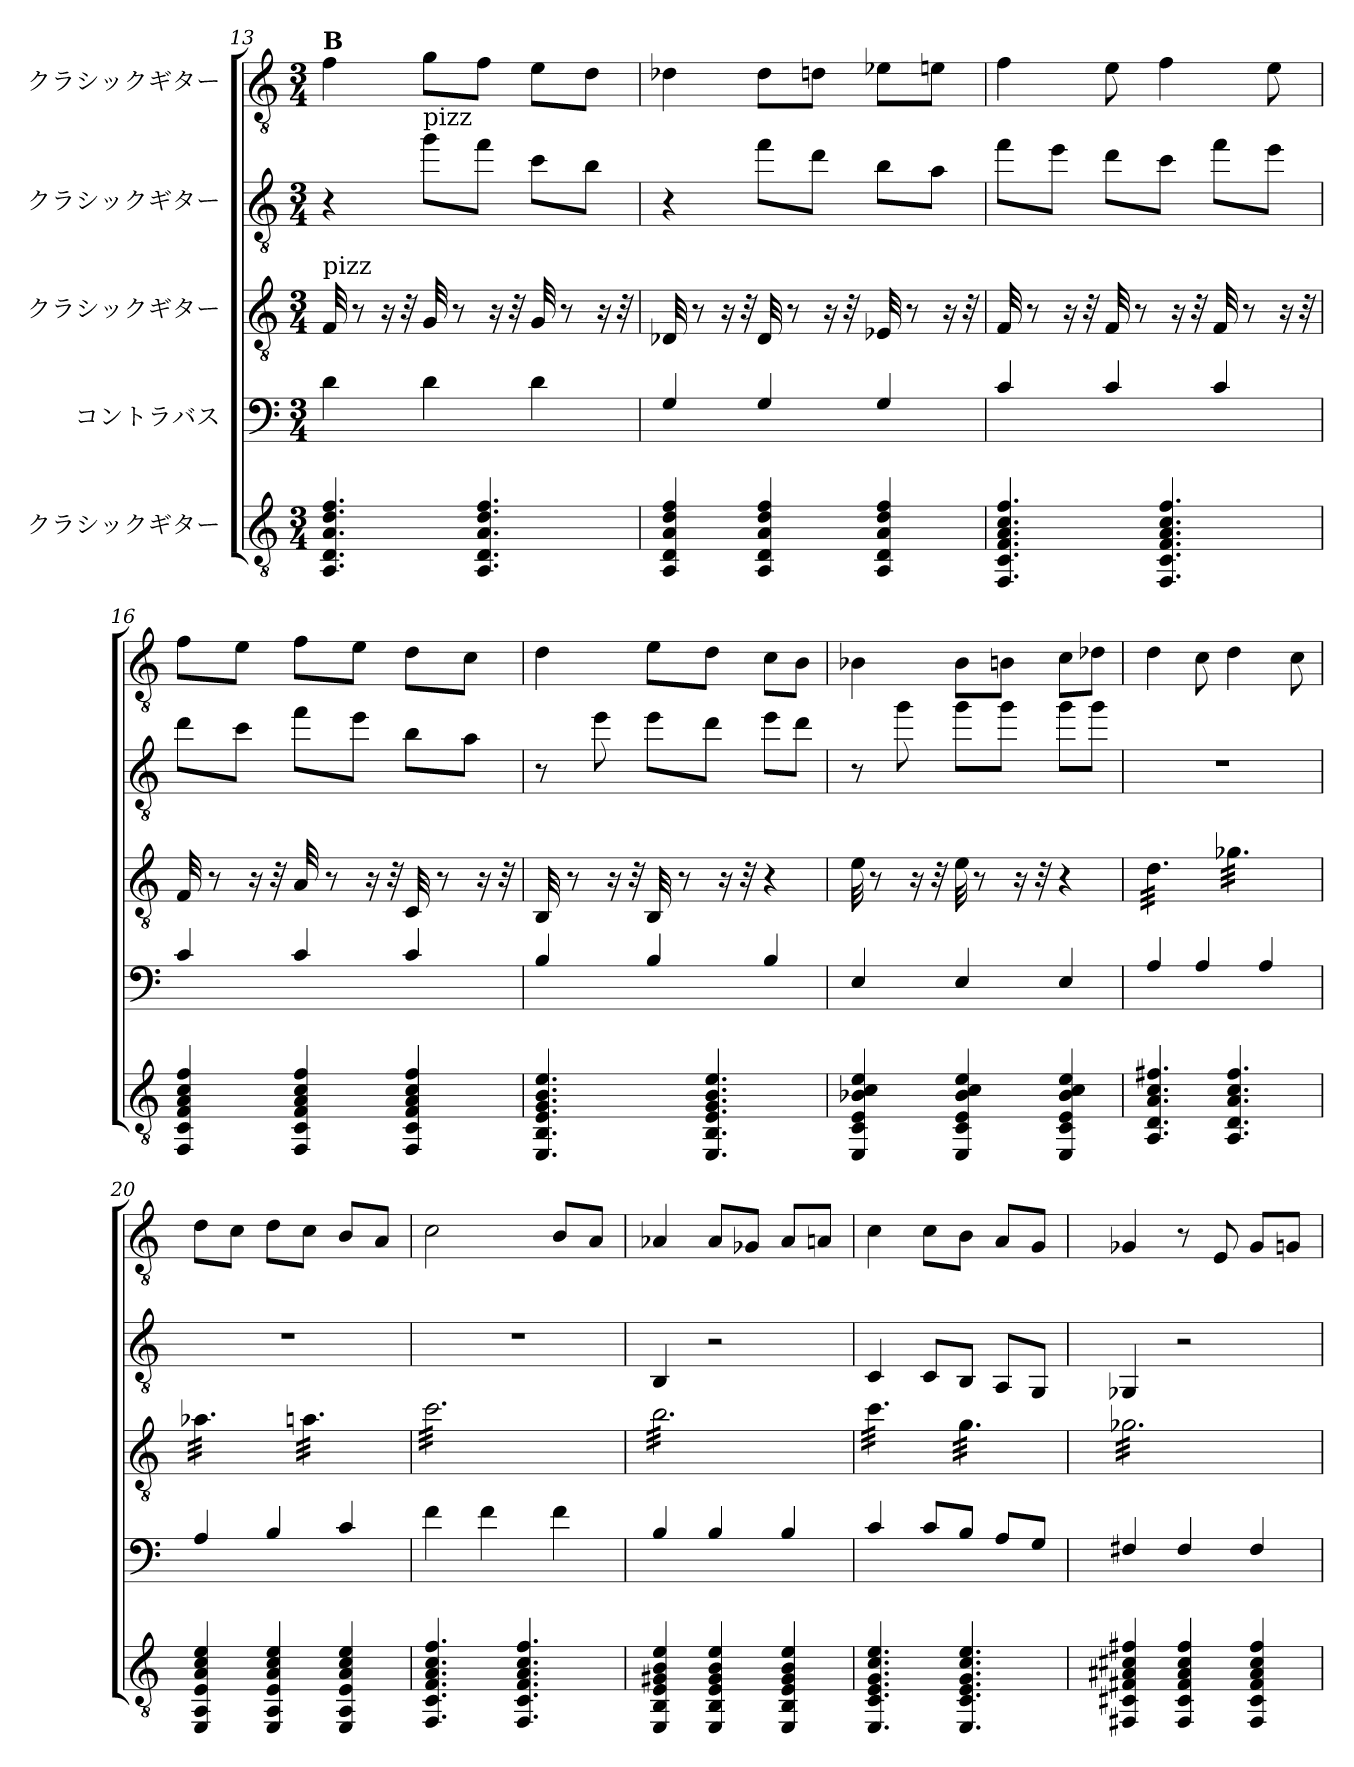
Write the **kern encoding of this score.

**kern	**kern	**kern	**kern	**kern
*part5	*part4	*part3	*part2	*part1
*staff5	*staff4	*staff3	*staff2	*staff1
*I"クラシックギター	*I"コントラバス	*I"クラシックギター	*I"クラシックギター	*I"クラシックギター
!!LO:LB:g=z
*clefGv2	*clefF4	*clefGv2	*clefGv2	*clefGv2
*	*ITrd7c12	*	*	*
*k[]	*k[]	*k[]	*k[]	*k[]
*M3/4	*M3/4	*M3/4	*M3/4	*M3/4
=13	=13	=13	=13	=13
!	!	!	!	!LO:TX:a:B:t=B
!	!	!LO:TX:a:t=pizz	!	!
4.AA/ 4.D/ 4.A/ 4.d/ 4.f/	4D\	32F/	4r	4f\
.	.	8r	.	.
.	.	16r	.	.
.	.	32r	.	.
!	!	!	!LO:TX:a:t=pizz	!
.	4D\	32G/	8gg\L	8g\L
.	.	8r	.	.
4.AA/ 4.D/ 4.A/ 4.d/ 4.f/	.	.	8ff\J	8f\J
.	.	16r	.	.
.	.	32r	.	.
.	4D\	32G/	8cc\L	8e\L
.	.	8r	.	.
.	.	.	8b\J	8d\J
.	.	16r	.	.
.	.	32r	.	.
=14	=14	=14	=14	=14
4AA/ 4D/ 4A/ 4d/ 4f/	4GG/	32D-X/	4r	4d-X\
.	.	8r	.	.
.	.	16r	.	.
.	.	32r	.	.
4AA/ 4D/ 4A/ 4d/ 4f/	4GG/	32D-/	8ff\L	8d-\L
.	.	8r	.	.
.	.	.	8dd\J	8dn\J
.	.	16r	.	.
.	.	32r	.	.
4AA/ 4D/ 4A/ 4d/ 4f/	4GG/	32E-X/	8b\L	8e-X\L
.	.	8r	.	.
.	.	.	8a\J	8en\J
.	.	16r	.	.
.	.	32r	.	.
=15	=15	=15	=15	=15
4.FF/ 4.C/ 4.F/ 4.A/ 4.c/ 4.f/	4C/	32F/	8ff\L	4f\
.	.	8r	.	.
.	.	.	8ee\J	.
.	.	16r	.	.
.	.	32r	.	.
.	4C/	32F/	8dd\L	8e\
.	.	8r	.	.
4.FF/ 4.C/ 4.F/ 4.A/ 4.c/ 4.f/	.	.	8cc\J	4f\
.	.	16r	.	.
.	.	32r	.	.
.	4C/	32F/	8ff\L	.
.	.	8r	.	.
.	.	.	8ee\J	8e\
.	.	16r	.	.
.	.	32r	.	.
!!LO:PB:g=z
=16	=16	=16	=16	=16
4FF/ 4C/ 4F/ 4A/ 4c/ 4f/	4C/	32F/	8dd\L	8f\L
.	.	8r	.	.
.	.	.	8cc\J	8e\J
.	.	16r	.	.
.	.	32r	.	.
4FF/ 4C/ 4F/ 4A/ 4c/ 4f/	4C/	32A/	8ff\L	8f\L
.	.	8r	.	.
.	.	.	8ee\J	8e\J
.	.	16r	.	.
.	.	32r	.	.
4FF/ 4C/ 4F/ 4A/ 4c/ 4f/	4C/	32C/	8b\L	8d\L
.	.	8r	.	.
.	.	.	8a\J	8c\J
.	.	16r	.	.
.	.	32r	.	.
=17	=17	=17	=17	=17
4.EE/ 4.BB/ 4.E/ 4.G/ 4.B/ 4.e/	4BB/	32BB/	8r	4d\
.	.	8r	.	.
.	.	.	8ee\	.
.	.	16r	.	.
.	.	32r	.	.
.	4BB/	32BB/	8ee\L	8e\L
.	.	8r	.	.
4.EE/ 4.BB/ 4.E/ 4.G/ 4.B/ 4.e/	.	.	8dd\J	8d\J
.	.	16r	.	.
.	.	32r	.	.
.	4BB/	4r	8ee\L	8c\L
.	.	.	8dd\J	8B\J
=18	=18	=18	=18	=18
4EE/ 4C/ 4E/ 4B-X/ 4c/ 4e/	4EE/	32e\	8r	4B-X\
.	.	8r	.	.
.	.	.	8gg\	.
.	.	16r	.	.
.	.	32r	.	.
4EE/ 4C/ 4E/ 4B-/ 4c/ 4e/	4EE/	32e\	8gg\L	8B-\L
.	.	8r	.	.
.	.	.	8gg\J	8Bn\J
.	.	16r	.	.
.	.	32r	.	.
4EE/ 4C/ 4E/ 4B-/ 4c/ 4e/	4EE/	4r	8gg\L	8c\L
.	.	.	8gg\J	8d-X\J
=19	=19	=19	=19	=19
*	*	*tremolo	*	*
4.AA/ 4.D/ 4.A/ 4.c/ 4.f#X/	4AA/	32d\LLL	2.r	4d\
.	.	32d\	.	.
.	.	32d\	.	.
.	.	32d\	.	.
.	.	32d\	.	.
.	.	32d\	.	.
.	.	32d\	.	.
.	.	32d\	.	.
.	4AA/	32d\	.	8c\
.	.	32d\	.	.
.	.	32d\	.	.
.	.	32d\JJJ	.	.
4.AA/ 4.D/ 4.A/ 4.c/ 4.f#/	.	32g-X\LLL	.	4d\
.	.	32g-X\	.	.
.	.	32g-X\	.	.
.	.	32g-X\	.	.
.	4AA/	32g-X\	.	.
.	.	32g-X\	.	.
.	.	32g-X\	.	.
.	.	32g-X\	.	.
.	.	32g-X\	.	8c\
.	.	32g-X\	.	.
.	.	32g-X\	.	.
.	.	32g-X\JJJ	.	.
=20	=20	=20	=20	=20
4EE/ 4AA/ 4E/ 4A/ 4c/ 4e/	4AA/	32a-X\LLL	2.r	8d\L
.	.	32a-X\	.	.
.	.	32a-X\	.	.
.	.	32a-X\	.	.
.	.	32a-X\	.	8c\J
.	.	32a-X\	.	.
.	.	32a-X\	.	.
.	.	32a-X\	.	.
4EE/ 4AA/ 4E/ 4A/ 4c/ 4e/	4BB/	32a-X\	.	8d\L
.	.	32a-X\	.	.
.	.	32a-X\	.	.
.	.	32a-X\JJJ	.	.
.	.	32an\LLL	.	8c\J
.	.	32an\	.	.
.	.	32an\	.	.
.	.	32an\	.	.
4EE/ 4AA/ 4E/ 4A/ 4c/ 4e/	4C/	32an\	.	8B/L
.	.	32an\	.	.
.	.	32an\	.	.
.	.	32an\	.	.
.	.	32an\	.	8A/J
.	.	32an\	.	.
.	.	32an\	.	.
.	.	32an\JJJ	.	.
!!LO:LB:g=z
=21	=21	=21	=21	=21
4.FF/ 4.C/ 4.F/ 4.A/ 4.c/ 4.f/	4F\	32cc\LLL	2.r	2c\
.	.	32cc\	.	.
.	.	32cc\	.	.
.	.	32cc\	.	.
.	.	32cc\	.	.
.	.	32cc\	.	.
.	.	32cc\	.	.
.	.	32cc\	.	.
.	4F\	32cc\	.	.
.	.	32cc\	.	.
.	.	32cc\	.	.
.	.	32cc\	.	.
4.FF/ 4.C/ 4.F/ 4.A/ 4.c/ 4.f/	.	32cc\	.	.
.	.	32cc\	.	.
.	.	32cc\	.	.
.	.	32cc\	.	.
.	4F\	32cc\	.	8B/L
.	.	32cc\	.	.
.	.	32cc\	.	.
.	.	32cc\	.	.
.	.	32cc\	.	8A/J
.	.	32cc\	.	.
.	.	32cc\	.	.
.	.	32cc\JJJ	.	.
=22	=22	=22	=22	=22
4EE/ 4BB/ 4E/ 4G#X/ 4B/ 4e/	4BB/	32b\LLL	4BB/	4A-X/
.	.	32b\	.	.
.	.	32b\	.	.
.	.	32b\	.	.
.	.	32b\	.	.
.	.	32b\	.	.
.	.	32b\	.	.
.	.	32b\	.	.
4EE/ 4BB/ 4E/ 4G#/ 4B/ 4e/	4BB/	32b\	2r	8A-/L
.	.	32b\	.	.
.	.	32b\	.	.
.	.	32b\	.	.
.	.	32b\	.	8G-X/J
.	.	32b\	.	.
.	.	32b\	.	.
.	.	32b\	.	.
4EE/ 4BB/ 4E/ 4G#/ 4B/ 4e/	4BB/	32b\	.	8A-/L
.	.	32b\	.	.
.	.	32b\	.	.
.	.	32b\	.	.
.	.	32b\	.	8An/J
.	.	32b\	.	.
.	.	32b\	.	.
.	.	32b\JJJ	.	.
=23	=23	=23	=23	=23
4.EE/ 4.C/ 4.E/ 4.G/ 4.c/ 4.e/	4C/	32cc\LLL	4C/	4c\
.	.	32cc\	.	.
.	.	32cc\	.	.
.	.	32cc\	.	.
.	.	32cc\	.	.
.	.	32cc\	.	.
.	.	32cc\	.	.
.	.	32cc\	.	.
.	8C/L	32cc\	8C/L	8c\L
.	.	32cc\	.	.
.	.	32cc\	.	.
.	.	32cc\JJJ	.	.
4.EE/ 4.C/ 4.E/ 4.G/ 4.c/ 4.e/	8BB/J	32g\LLL	8BB/J	8B\J
.	.	32g\	.	.
.	.	32g\	.	.
.	.	32g\	.	.
.	8AA/L	32g\	8AA/L	8A/L
.	.	32g\	.	.
.	.	32g\	.	.
.	.	32g\	.	.
.	8GG/J	32g\	8GG/J	8G/J
.	.	32g\	.	.
.	.	32g\	.	.
.	.	32g\JJJ	.	.
=24	=24	=24	=24	=24
4FF#X/ 4C#X/ 4F#X/ 4A#X/ 4c#X/ 4f#X/	4FF#X/	32g-X\LLL	4GG-X/	4G-X/
.	.	32g-X\	.	.
.	.	32g-X\	.	.
.	.	32g-X\	.	.
.	.	32g-X\	.	.
.	.	32g-X\	.	.
.	.	32g-X\	.	.
.	.	32g-X\	.	.
4FF#/ 4C#/ 4F#/ 4A#/ 4c#/ 4f#/	4FF#/	32g-X\	2r	8r
.	.	32g-X\	.	.
.	.	32g-X\	.	.
.	.	32g-X\	.	.
.	.	32g-X\	.	8E/
.	.	32g-X\	.	.
.	.	32g-X\	.	.
.	.	32g-X\	.	.
4FF#/ 4C#/ 4F#/ 4A#/ 4c#/ 4f#/	4FF#/	32g-X\	.	8G-/L
.	.	32g-X\	.	.
.	.	32g-X\	.	.
.	.	32g-X\	.	.
.	.	32g-X\	.	8Gn/J
.	.	32g-X\	.	.
.	.	32g-X\	.	.
.	.	32g-X\JJJ	.	.
*	*	*Xtremolo	*	*
=	=	=	=	=
*-	*-	*-	*-	*-
